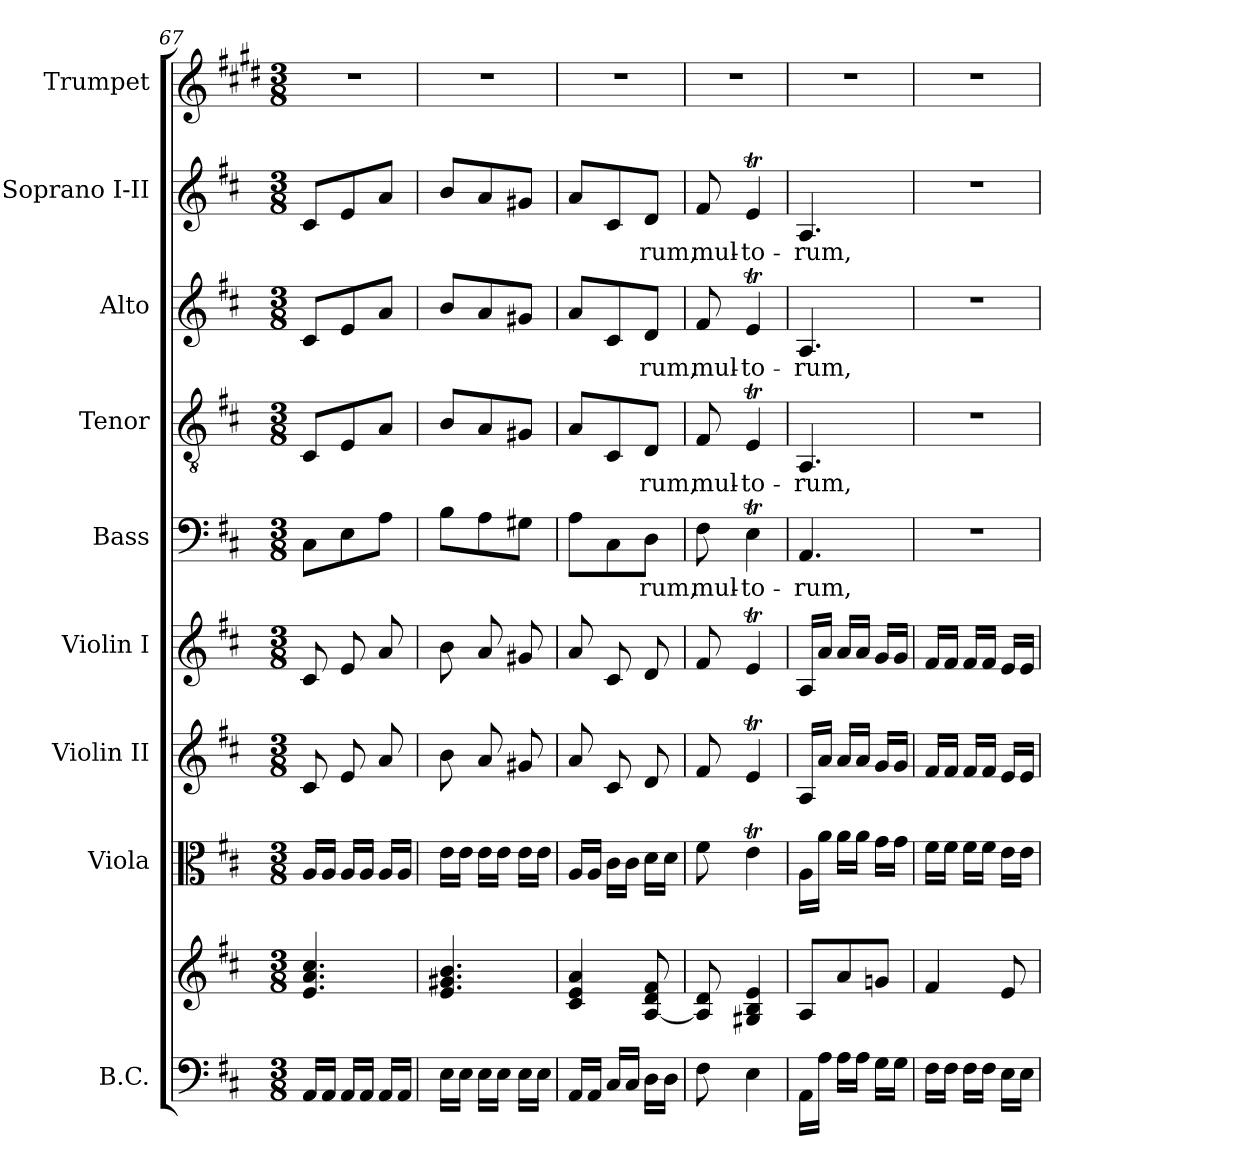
**kern	**kern	**kern	**kern	**kern	**kern	**text	**kern	**text	**kern	**text	**kern	**text	**kern
*part9	*part9	*part8	*part7	*part6	*part5	*part5	*part4	*part4	*part3	*part3	*part2	*part2	*part1
*staff10	*staff9	*staff8	*staff7	*staff6	*staff5	*staff5	*staff4	*staff4	*staff3	*staff3	*staff2	*staff2	*staff1
*I"B.C.	*	*I"Viola	*I"Violin II	*I"Violin I	*I"Bass	*	*I"Tenor	*	*I"Alto	*	*I"Soprano I-II	*	*I"Trumpet
*I'B.C.	*	*I'Vla.	*I'Vln. II	*I'Vln. I	*I'B	*	*I'T	*	*I'A	*	*I'S.I-II	*	*I'Tpt.
*clefF4	*clefG2	*clefC3	*clefG2	*clefG2	*clefF4	*	*clefGv2	*	*clefG2	*	*clefG2	*	*clefG2
*	*	*	*	*	*	*	*	*	*	*	*	*	*ITrd1c2
*k[f#c#]	*k[f#c#]	*k[f#c#]	*k[f#c#]	*k[f#c#]	*k[f#c#]	*	*k[f#c#]	*	*k[f#c#]	*	*k[f#c#]	*	*k[f#c#]
*D:	*D:	*D:	*D:	*D:	*D:	*	*D:	*	*D:	*	*D:	*	*D:
*M3/8	*M3/8	*M3/8	*M3/8	*M3/8	*M3/8	*	*M3/8	*	*M3/8	*	*M3/8	*	*M3/8
=67	=67	=67	=67	=67	=67	=67	=67	=67	=67	=67	=67	=67	=67
16AA/LL	4.e/ 4.a/ 4.cc#/	16A/LL	8c#/	8c#/	8C#\L	.	8C#/L	.	8c#/L	.	8c#/L	.	4.r
16AA/JJ	.	16A/JJ	.	.	.	.	.	.	.	.	.	.	.
16AA/LL	.	16A/LL	8e/	8e/	8E\	.	8E/	.	8e/	.	8e/	.	.
16AA/JJ	.	16A/JJ	.	.	.	.	.	.	.	.	.	.	.
16AA/LL	.	16A/LL	8a/	8a/	8A\J	.	8A/J	.	8a/J	.	8a/J	.	.
16AA/JJ	.	16A/JJ	.	.	.	.	.	.	.	.	.	.	.
=68	=68	=68	=68	=68	=68	=68	=68	=68	=68	=68	=68	=68	=68
16E\LL	4.e/ 4.g#X/ 4.b/	16e\LL	8b\	8b\	8B\L	.	8B/L	.	8b/L	.	8b/L	.	4.r
16E\JJ	.	16e\JJ	.	.	.	.	.	.	.	.	.	.	.
16E\LL	.	16e\LL	8a/	8a/	8A\	.	8A/	.	8a/	.	8a/	.	.
16E\JJ	.	16e\JJ	.	.	.	.	.	.	.	.	.	.	.
16E\LL	.	16e\LL	8g#X/	8g#X/	8G#X\J	.	8G#X/J	.	8g#X/J	.	8g#X/J	.	.
16E\JJ	.	16e\JJ	.	.	.	.	.	.	.	.	.	.	.
=69	=69	=69	=69	=69	=69	=69	=69	=69	=69	=69	=69	=69	=69
16AA/LL	4c#/ 4e/ 4a/	16A/LL	8a/	8a/	8A\L	.	8A/L	.	8a/L	.	8a/L	.	4.r
16AA/JJ	.	16A/JJ	.	.	.	.	.	.	.	.	.	.	.
16C#/LL	.	16c#\LL	8c#/	8c#/	8C#\	.	8C#/	.	8c#/	.	8c#/	.	.
16C#/JJ	.	16c#\JJ	.	.	.	.	.	.	.	.	.	.	.
!	!	!	!	!	!	!LO:LY:b	!	!LO:LY:b	!	!LO:LY:b	!	!LO:LY:b	!
16D\LL	[8A/ 8d/ 8f#/	16d\LL	8d/	8d/	8D\J	-rum,	8D/J	-rum,	8d/J	-rum,	8d/J	-rum,	.
16D\JJ	.	16d\JJ	.	.	.	.	.	.	.	.	.	.	.
!!LO:PB:g=z
=70	=70	=70	=70	=70	=70	=70	=70	=70	=70	=70	=70	=70	=70
!	!	!	!	!	!	!LO:LY:b	!	!LO:LY:b	!	!LO:LY:b	!	!LO:LY:b	!
8F#\	8A/] 8d/	8f#\	8f#/	8f#/	8F#\	mul-	8F#/	mul-	8f#/	mul-	8f#/	mul-	4.r
!	!	!	!	!	!	!LO:LY:b	!	!LO:LY:b	!	!LO:LY:b	!	!LO:LY:b	!
4E\	4G#X/ 4B/ 4e/	4eT\	4eT/	4eT/	4ET\	-to-	4ET/	-to-	4eT/	-to-	4eT/	-to-	.
=71	=71	=71	=71	=71	=71	=71	=71	=71	=71	=71	=71	=71	=71
!	!	!	!	!	!	!LO:LY:b	!	!LO:LY:b	!	!LO:LY:b	!	!LO:LY:b	!
16AA\LL	8A/L	16A\LL	16A/LL	16A/LL	4.AA/	-rum,	4.AA/	-rum,	4.A/	-rum,	4.A/	-rum,	4.r
16A\JJ	.	16a\JJ	16a/JJ	16a/JJ	.	.	.	.	.	.	.	.	.
16A\LL	8a/	16a\LL	16a/LL	16a/LL	.	.	.	.	.	.	.	.	.
16A\JJ	.	16a\JJ	16a/JJ	16a/JJ	.	.	.	.	.	.	.	.	.
16G\LL	8gni/J	16g\LL	16g/LL	16g/LL	.	.	.	.	.	.	.	.	.
16G\JJ	.	16g\JJ	16g/JJ	16g/JJ	.	.	.	.	.	.	.	.	.
=72	=72	=72	=72	=72	=72	=72	=72	=72	=72	=72	=72	=72	=72
16F#\LL	4f#/	16f#\LL	16f#/LL	16f#/LL	4.r	.	4.r	.	4.r	.	4.r	.	4.r
16F#\JJ	.	16f#\JJ	16f#/JJ	16f#/JJ	.	.	.	.	.	.	.	.	.
16F#\LL	.	16f#\LL	16f#/LL	16f#/LL	.	.	.	.	.	.	.	.	.
16F#\JJ	.	16f#\JJ	16f#/JJ	16f#/JJ	.	.	.	.	.	.	.	.	.
16E\LL	8e/	16e\LL	16e/LL	16e/LL	.	.	.	.	.	.	.	.	.
16E\JJ	.	16e\JJ	16e/JJ	16e/JJ	.	.	.	.	.	.	.	.	.
=	=	=	=	=	=	=	=	=	=	=	=	=	=
*-	*-	*-	*-	*-	*-	*-	*-	*-	*-	*-	*-	*-	*-
